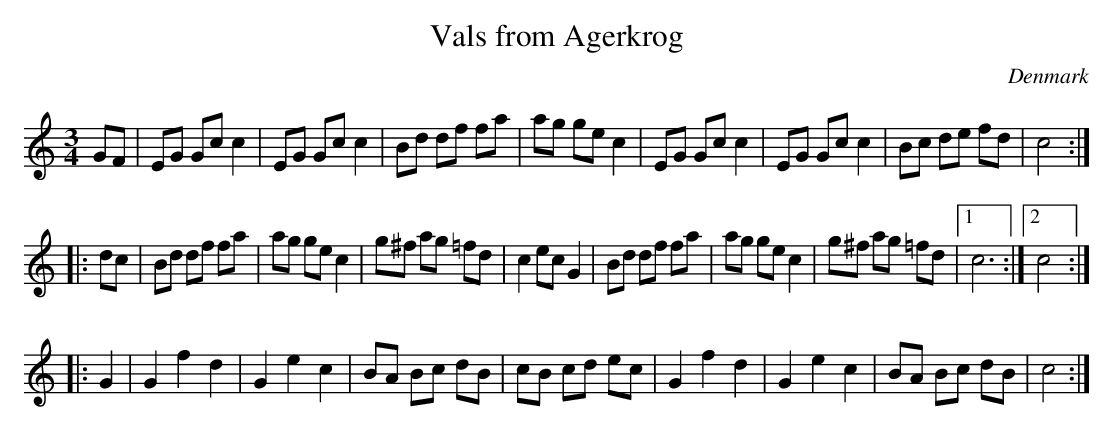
X:1
T:Vals from Agerkrog
O:Denmark
M:3/4
K:C
GF |\
EG Gc c2 | EG Gc c2 | Bd df fa | ag ge c2 |\
EG Gc c2 | EG Gc c2 | Bc de fd | c4 :|*
|: dc |\
Bd df fa | ag ge c2 | g^f ag =fd | c2 ec G2 |\
Bd df fa | ag ge c2 | g^f ag =fd \
|1 c6 :|2 c4 :|*
|: G2 |\
G2 f2 d2 | G2 e2  c2 | BA Bc dB | cB cd ec | \
G2 f2 d2 | G2 e2 c2 | BA Bc dB | c4 :|**
